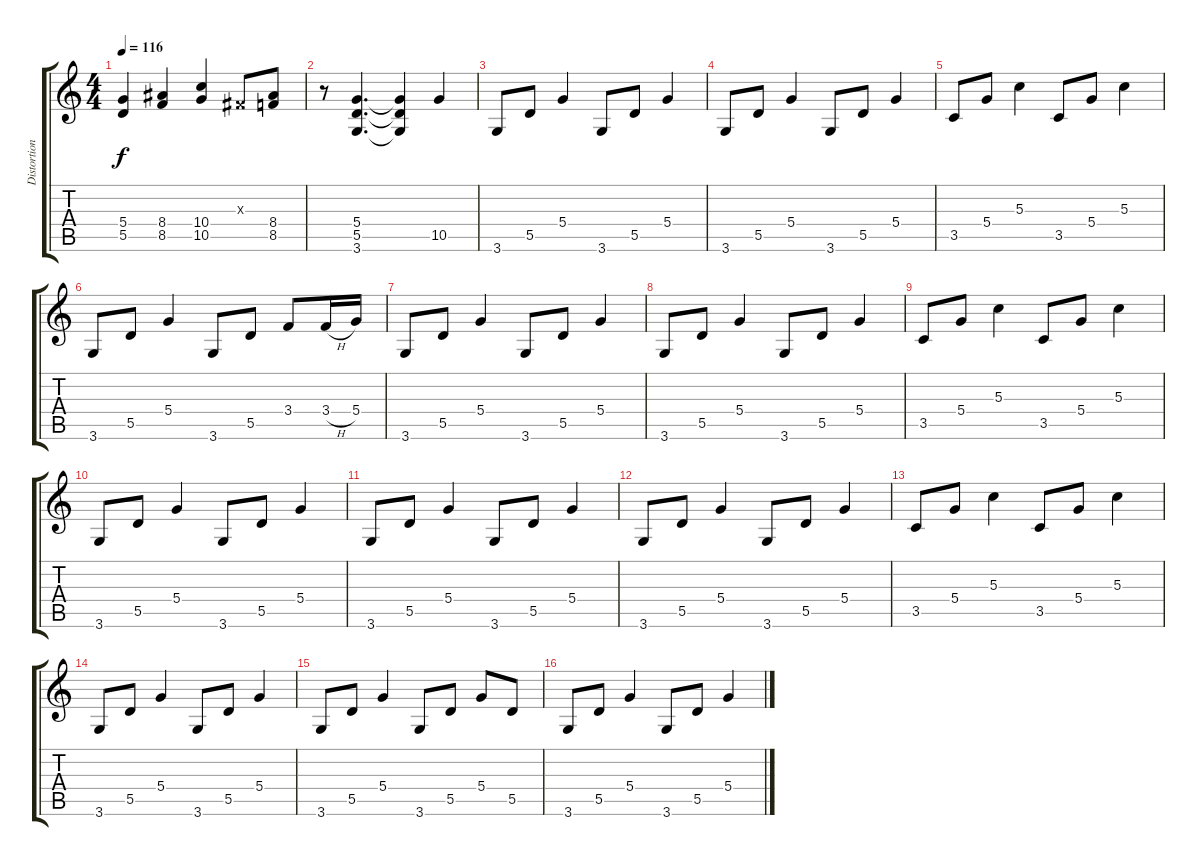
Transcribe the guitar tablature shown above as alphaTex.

\track ("Distortion" "Distortion") {instrument overdrivenguitar}
\staff {score tabs}
\tuning (E4 B3 G3 D3 A2 E2) {hide}
\ts (4 4)
\tempo 116
\clef g2
\ks c
(5.4 5.5).4{dy f} (8.4 8.5).4 (10.4 10.5).4 -1.3{x}.8 (8.4 8.5).8 |
r.8 (5.4 5.5 3.6).4{d} (5.4{t} 5.5{t} 3.6{t}).4 10.5.4 |
3.6.8 5.5.8 5.4.4 3.6.8 5.5.8 5.4.4 |
3.6.8 5.5.8 5.4.4 3.6.8 5.5.8 5.4.4 |
3.5.8 5.4.8 5.3.4 3.5.8 5.4.8 5.3.4 |
3.6.8 5.5.8 5.4.4 3.6.8 5.5.8 3.4.8 3.4{h}.16 5.4.16 |
3.6.8 5.5.8 5.4.4 3.6.8 5.5.8 5.4.4 |
3.6.8 5.5.8 5.4.4 3.6.8 5.5.8 5.4.4 |
3.5.8 5.4.8 5.3.4 3.5.8 5.4.8 5.3.4 |
3.6.8 5.5.8 5.4.4 3.6.8 5.5.8 5.4.4 |
3.6.8 5.5.8 5.4.4 3.6.8 5.5.8 5.4.4 |
3.6.8 5.5.8 5.4.4 3.6.8 5.5.8 5.4.4 |
3.5.8 5.4.8 5.3.4 3.5.8 5.4.8 5.3.4 |
3.6.8 5.5.8 5.4.4 3.6.8 5.5.8 5.4.4 |
3.6.8 5.5.8 5.4.4 3.6.8 5.5.8 5.4.8 5.5.8 |
3.6.8 5.5.8 5.4.4 3.6.8 5.5.8 5.4.4
